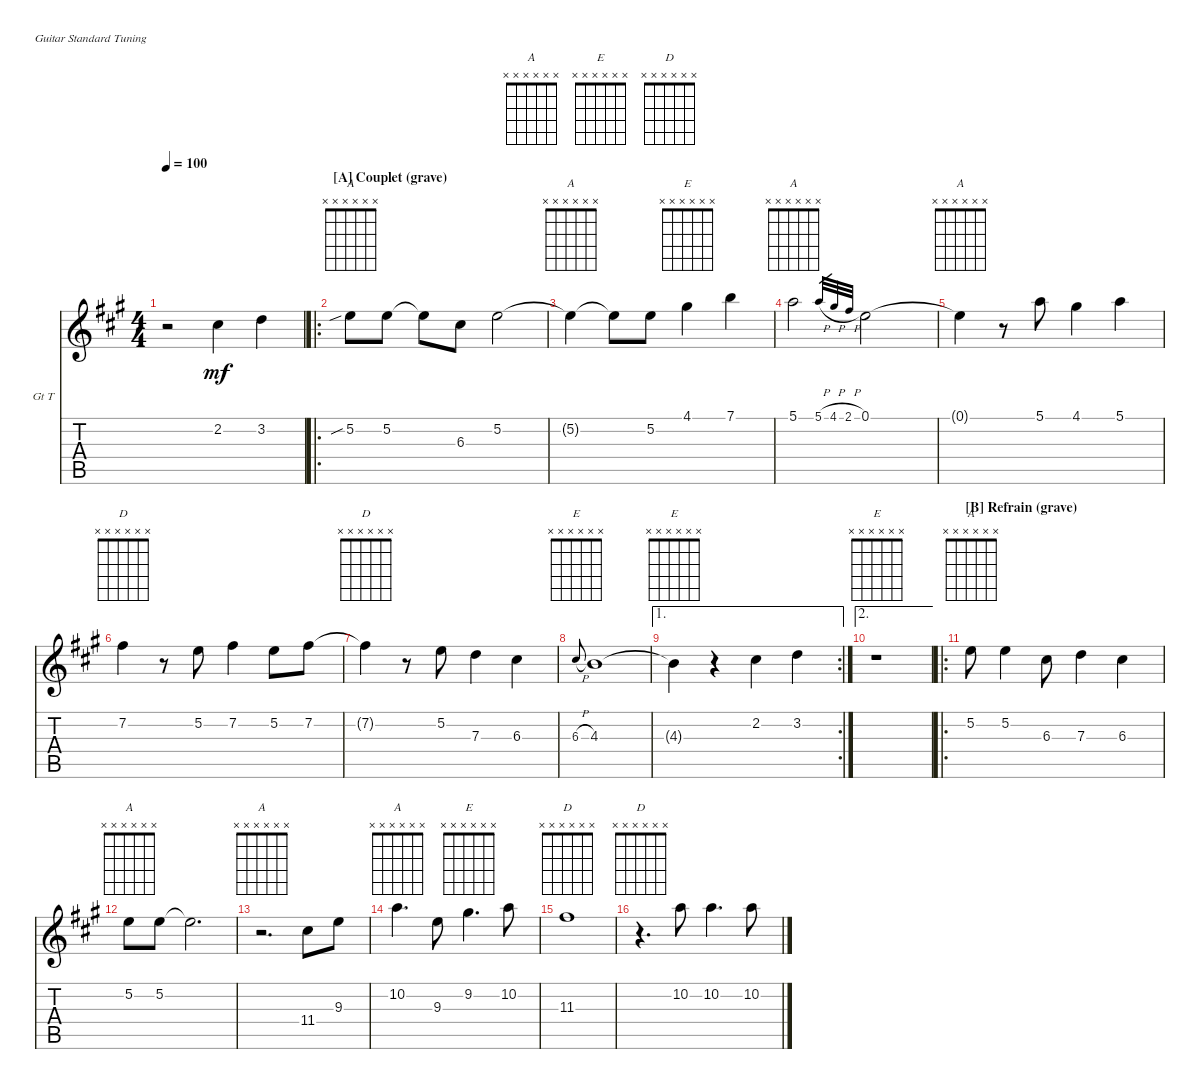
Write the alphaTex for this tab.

\defaultSystemsLayout 4
\bracketExtendMode nobrackets
\firstSystemTrackNameOrientation horizontal
\otherSystemsTrackNameOrientation horizontal
\chordDiagramsInScore
\track ("Guitar Theme" "Gt T") {instrument acousticguitarsteel}
\staff {score tabs}
\tuning (E4 B3 G3 D3 A2 E2)
\chord ("A" x x x x x x)
\chord ("E" x x x x x x)
\chord ("D" x x x x x x)
\ts (4 4)
\tempo 100
\clef g2
\ks a
r.2{dy mf instrument acousticguitarsteel} 2.2.4 3.2.4 |
\ro
\section ("A" "Couplet (grave)")
5.2{sib}.8{ch "A"} 5.2.8 5.2{t}.8 6.3.8 5.2.2 |
5.2{t}.4{ch "A"} 5.2{t}.8 5.2.8 4.1.4{ch "E"} 7.1.4 |
5.1.2{ch "A"} 5.1{h}.32{gr} 4.1{h}.32{gr} 2.1{h}.32{gr} 0.1.2 |
0.1{t}.4{ch "A"} r.8 5.1.8 4.1.4 5.1.4 |
7.2.4{ch "D"} r.8 5.2.8 7.2.4 5.2.8 7.2.8 |
7.2{t}.4{ch "D"} r.8 5.2.8 7.3.4 6.3.4 |
6.3{h}.8{ch "E" gr onbeat} 4.3.1 |
\ae 1
\rc 2
4.3{t}.4{ch "E"} r.4 2.2.4 3.2.4 |
\ae 2
r.1{ch "E"} |
\ro
\section ("B" "Refrain (grave)")
5.2.8{ch "A"} 5.2.4 6.3.8 7.3.4 6.3.4 |
5.2.8{ch "A"} 5.2.8 5.2{t}.2{d} |
r.2{d ch "A"} 11.4.8 9.3.8 |
10.2.4{d ch "A"} 9.3.8 9.2.4{d ch "E"} 10.2.8 |
11.3.1{ch "D"} |
r.4{d ch "D"} 10.2.8 10.2.4{d} 10.2.8
